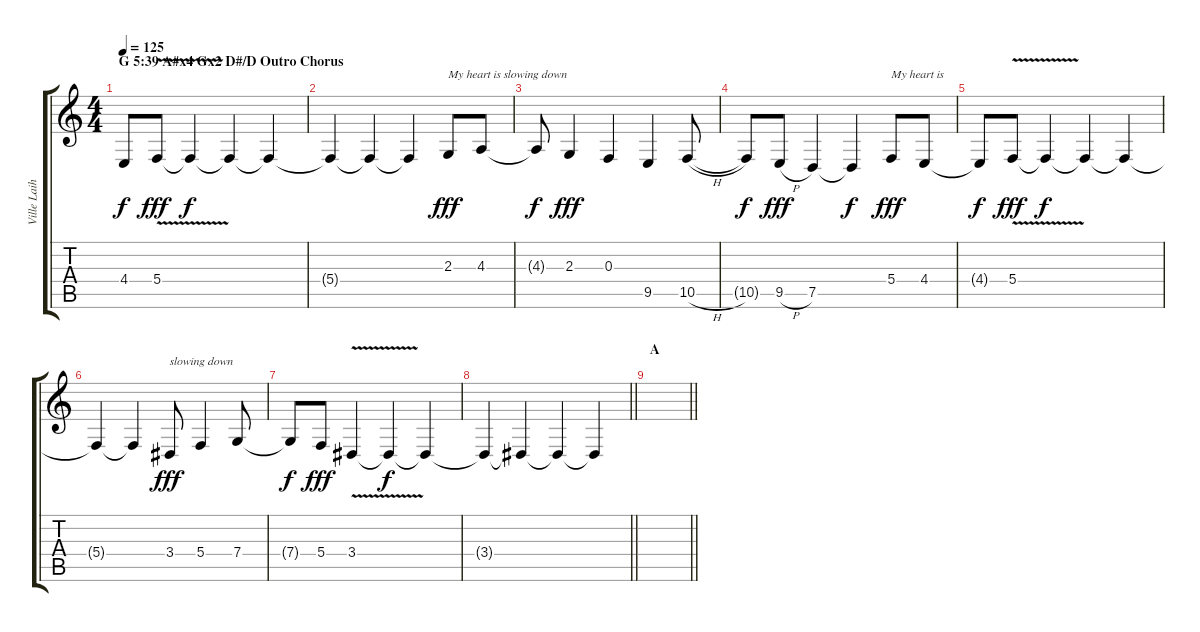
\track ("Ville Laihiala (Vocals)" "Ville Laih") {instrument trumpet}
\staff {score tabs}
\tuning (D4 A3 F3 C3 G2 D2) {hide}
\ts (4 4)
\section ("" "G 5:39 A#x4 Gx2 D#/D Outro Chorus")
\tempo 125
\clef g2
\ks c
4.4{t}.8{dy f} 5.4{v}.8{dy fff} 5.4{t}.4{dy f} 5.4{t}.4 5.4{t}.4 |
5.4{t}.4 5.4{t}.4 5.4{t}.4 2.3.8{txt "My heart is slowing down " dy fff} 4.3.8 |
4.3{t}.8{dy f} 2.3.4{dy fff} 0.3.4 9.5.4 10.5{h}.8 |
10.5{t}.8{dy f} 9.5{h}.8{dy fff} 7.5.4 7.5{t}.4{dy f} 5.4.8{txt "My heart is" dy fff} 4.4.8 |
4.4{t}.8{dy f} 5.4{v}.8{dy fff} 5.4{t}.4{dy f} 5.4{t}.4 5.4{t}.4 |
5.4{t}.4 5.4{t}.4 3.4.8{txt "slowing down" dy fff} 5.4.4 7.4.8 |
7.4{t}.8{dy f} 5.4.8{dy fff} 3.4{v}.4 3.4{t}.4{dy f} 3.4{t}.4 |
\barLineRight lightlight
3.4{t}.4 3.4{t}.4 3.4{t}.4 3.4{t}.4 |
\section ("" "A")
\barLineRight lightlight
